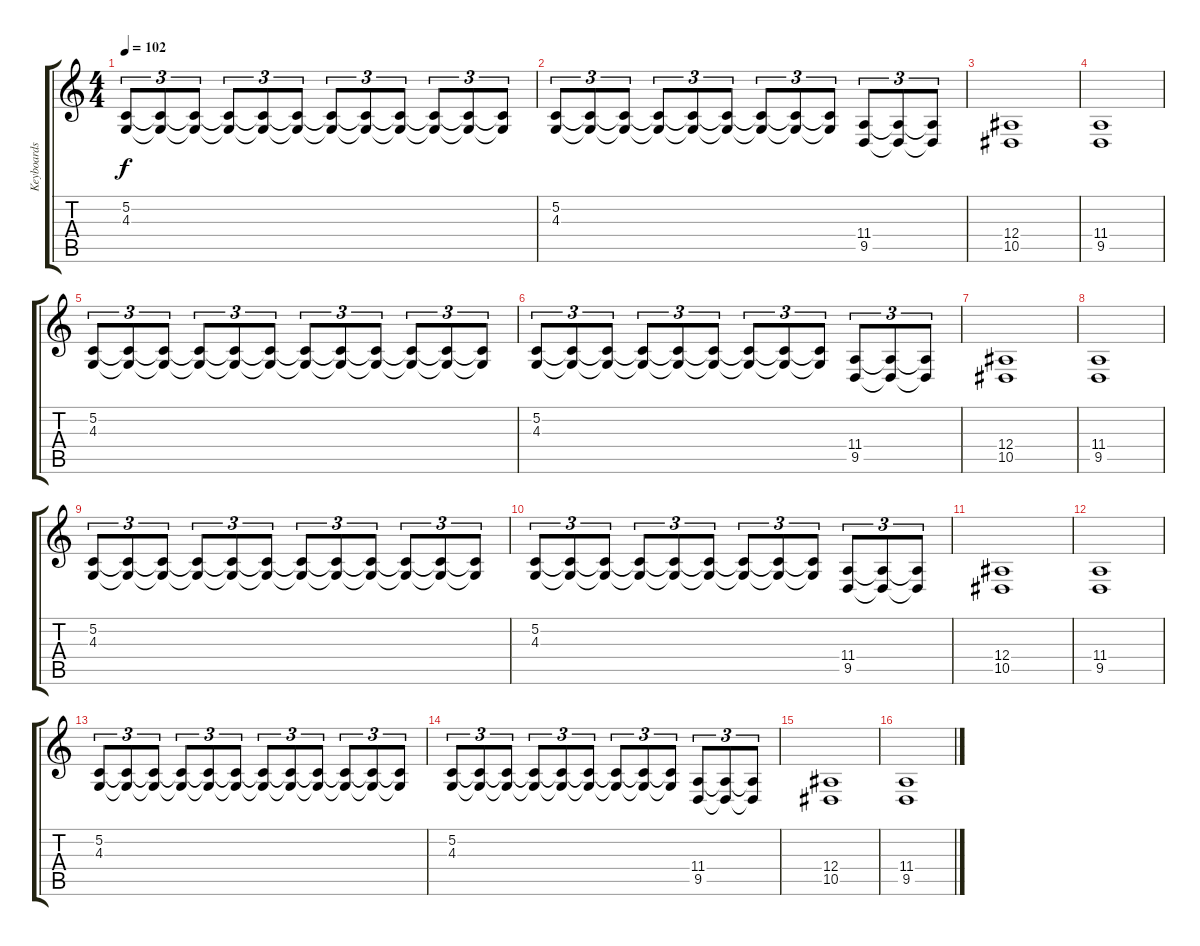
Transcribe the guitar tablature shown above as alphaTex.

\track ("Keyboards" "Keyboards") {instrument stringensemble1}
\staff {score tabs}
\tuning (C4 G3 Eb3 Bb2 F2 C2) {hide}
\ts (4 4)
\tempo 102
\clef g2
\ks c
(5.2 4.3).8{tu (3 2) dy f} (5.2{t} 4.3{t}).8{tu (3 2)} (5.2{t} 4.3{t}).8{tu (3 2)} (5.2{t} 4.3{t}).8{tu (3 2)} (5.2{t} 4.3{t}).8{tu (3 2)} (5.2{t} 4.3{t}).8{tu (3 2)} (5.2{t} 4.3{t}).8{tu (3 2)} (5.2{t} 4.3{t}).8{tu (3 2)} (5.2{t} 4.3{t}).8{tu (3 2)} (5.2{t} 4.3{t}).8{tu (3 2)} (5.2{t} 4.3{t}).8{tu (3 2)} (5.2{t} 4.3{t}).8{tu (3 2)} |
(5.2 4.3).8{tu (3 2)} (5.2{t} 4.3{t}).8{tu (3 2)} (5.2{t} 4.3{t}).8{tu (3 2)} (5.2{t} 4.3{t}).8{tu (3 2)} (5.2{t} 4.3{t}).8{tu (3 2)} (5.2{t} 4.3{t}).8{tu (3 2)} (5.2{t} 4.3{t}).8{tu (3 2)} (5.2{t} 4.3{t}).8{tu (3 2)} (5.2{t} 4.3{t}).8{tu (3 2)} (11.4 9.5).8{tu (3 2)} (11.4{t} 9.5{t}).8{tu (3 2)} (11.4{t} 9.5{t}).8{tu (3 2)} |
(12.4 10.5).1 |
(11.4 9.5).1 |
(5.2 4.3).8{tu (3 2)} (5.2{t} 4.3{t}).8{tu (3 2)} (5.2{t} 4.3{t}).8{tu (3 2)} (5.2{t} 4.3{t}).8{tu (3 2)} (5.2{t} 4.3{t}).8{tu (3 2)} (5.2{t} 4.3{t}).8{tu (3 2)} (5.2{t} 4.3{t}).8{tu (3 2)} (5.2{t} 4.3{t}).8{tu (3 2)} (5.2{t} 4.3{t}).8{tu (3 2)} (5.2{t} 4.3{t}).8{tu (3 2)} (5.2{t} 4.3{t}).8{tu (3 2)} (5.2{t} 4.3{t}).8{tu (3 2)} |
(5.2 4.3).8{tu (3 2)} (5.2{t} 4.3{t}).8{tu (3 2)} (5.2{t} 4.3{t}).8{tu (3 2)} (5.2{t} 4.3{t}).8{tu (3 2)} (5.2{t} 4.3{t}).8{tu (3 2)} (5.2{t} 4.3{t}).8{tu (3 2)} (5.2{t} 4.3{t}).8{tu (3 2)} (5.2{t} 4.3{t}).8{tu (3 2)} (5.2{t} 4.3{t}).8{tu (3 2)} (11.4 9.5).8{tu (3 2)} (11.4{t} 9.5{t}).8{tu (3 2)} (11.4{t} 9.5{t}).8{tu (3 2)} |
(12.4 10.5).1 |
(11.4 9.5).1 |
(5.2 4.3).8{tu (3 2)} (5.2{t} 4.3{t}).8{tu (3 2)} (5.2{t} 4.3{t}).8{tu (3 2)} (5.2{t} 4.3{t}).8{tu (3 2)} (5.2{t} 4.3{t}).8{tu (3 2)} (5.2{t} 4.3{t}).8{tu (3 2)} (5.2{t} 4.3{t}).8{tu (3 2)} (5.2{t} 4.3{t}).8{tu (3 2)} (5.2{t} 4.3{t}).8{tu (3 2)} (5.2{t} 4.3{t}).8{tu (3 2)} (5.2{t} 4.3{t}).8{tu (3 2)} (5.2{t} 4.3{t}).8{tu (3 2)} |
(5.2 4.3).8{tu (3 2)} (5.2{t} 4.3{t}).8{tu (3 2)} (5.2{t} 4.3{t}).8{tu (3 2)} (5.2{t} 4.3{t}).8{tu (3 2)} (5.2{t} 4.3{t}).8{tu (3 2)} (5.2{t} 4.3{t}).8{tu (3 2)} (5.2{t} 4.3{t}).8{tu (3 2)} (5.2{t} 4.3{t}).8{tu (3 2)} (5.2{t} 4.3{t}).8{tu (3 2)} (11.4 9.5).8{tu (3 2)} (11.4{t} 9.5{t}).8{tu (3 2)} (11.4{t} 9.5{t}).8{tu (3 2)} |
(12.4 10.5).1 |
(11.4 9.5).1 |
(5.2 4.3).8{tu (3 2)} (5.2{t} 4.3{t}).8{tu (3 2)} (5.2{t} 4.3{t}).8{tu (3 2)} (5.2{t} 4.3{t}).8{tu (3 2)} (5.2{t} 4.3{t}).8{tu (3 2)} (5.2{t} 4.3{t}).8{tu (3 2)} (5.2{t} 4.3{t}).8{tu (3 2)} (5.2{t} 4.3{t}).8{tu (3 2)} (5.2{t} 4.3{t}).8{tu (3 2)} (5.2{t} 4.3{t}).8{tu (3 2)} (5.2{t} 4.3{t}).8{tu (3 2)} (5.2{t} 4.3{t}).8{tu (3 2)} |
(5.2 4.3).8{tu (3 2)} (5.2{t} 4.3{t}).8{tu (3 2)} (5.2{t} 4.3{t}).8{tu (3 2)} (5.2{t} 4.3{t}).8{tu (3 2)} (5.2{t} 4.3{t}).8{tu (3 2)} (5.2{t} 4.3{t}).8{tu (3 2)} (5.2{t} 4.3{t}).8{tu (3 2)} (5.2{t} 4.3{t}).8{tu (3 2)} (5.2{t} 4.3{t}).8{tu (3 2)} (11.4 9.5).8{tu (3 2)} (11.4{t} 9.5{t}).8{tu (3 2)} (11.4{t} 9.5{t}).8{tu (3 2)} |
(12.4 10.5).1 |
(11.4 9.5).1
